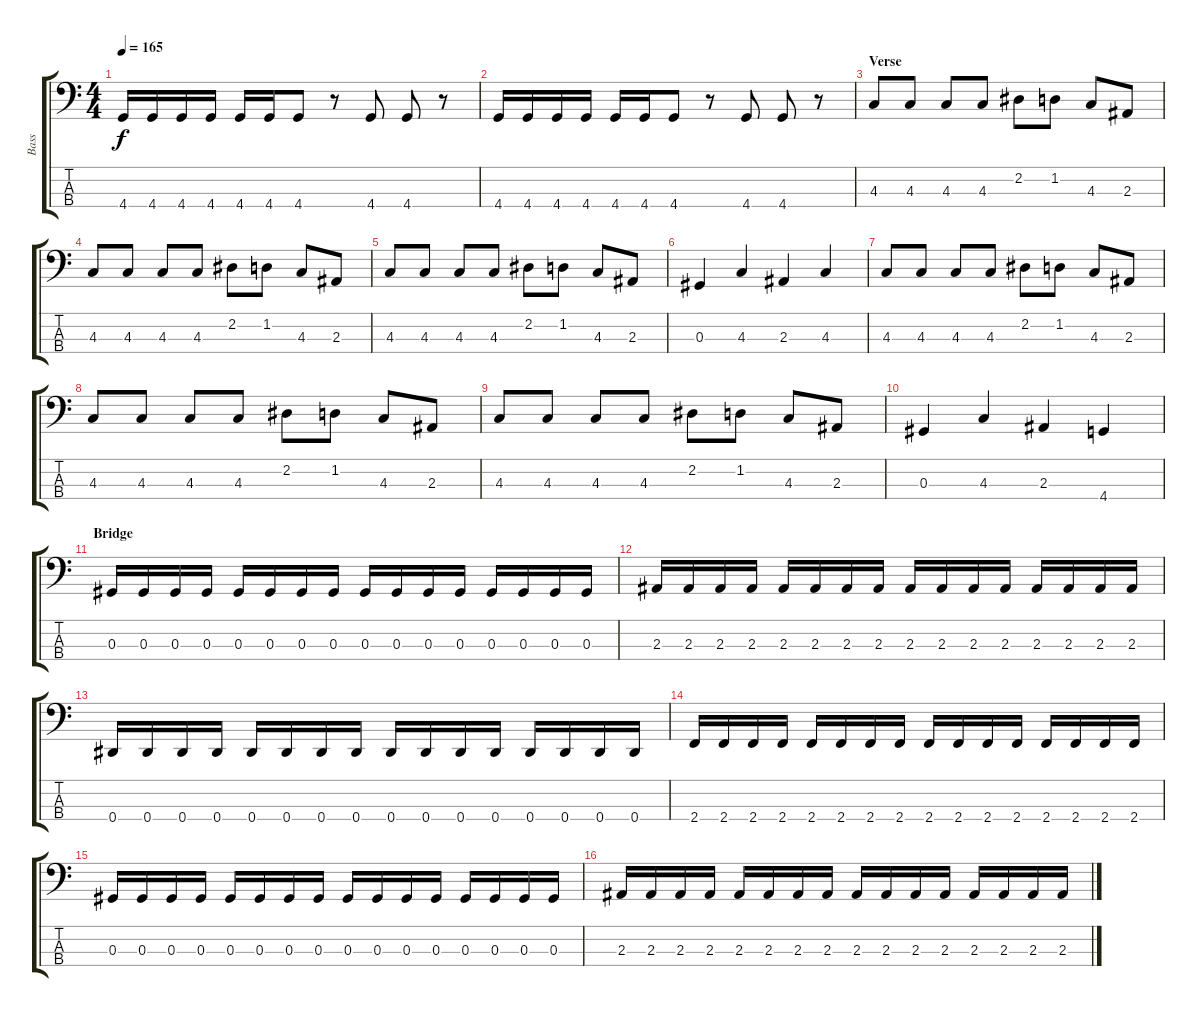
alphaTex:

\track ("Bass" "Bass") {instrument electricbasspick}
\staff {score tabs}
\tuning (Gb2 Db2 Ab1 Eb1) {hide}
\ts (4 4)
\tempo 165
\clef f4
\ks c
4.4.16{dy f} 4.4.16 4.4.16 4.4.16 4.4.16 4.4.16 4.4.8 r.8 4.4.8 4.4.8 r.8 |
4.4.16 4.4.16 4.4.16 4.4.16 4.4.16 4.4.16 4.4.8 r.8 4.4.8 4.4.8 r.8 |
\section ("" "Verse")
4.3.8 4.3.8 4.3.8 4.3.8 2.2.8 1.2.8 4.3.8 2.3.8 |
4.3.8 4.3.8 4.3.8 4.3.8 2.2.8 1.2.8 4.3.8 2.3.8 |
4.3.8 4.3.8 4.3.8 4.3.8 2.2.8 1.2.8 4.3.8 2.3.8 |
0.3.4 4.3.4 2.3.4 4.3.4 |
4.3.8 4.3.8 4.3.8 4.3.8 2.2.8 1.2.8 4.3.8 2.3.8 |
4.3.8 4.3.8 4.3.8 4.3.8 2.2.8 1.2.8 4.3.8 2.3.8 |
4.3.8 4.3.8 4.3.8 4.3.8 2.2.8 1.2.8 4.3.8 2.3.8 |
0.3.4 4.3.4 2.3.4 4.4.4 |
\section ("" "Bridge")
0.3.16 0.3.16 0.3.16 0.3.16 0.3.16 0.3.16 0.3.16 0.3.16 0.3.16 0.3.16 0.3.16 0.3.16 0.3.16 0.3.16 0.3.16 0.3.16 |
2.3.16 2.3.16 2.3.16 2.3.16 2.3.16 2.3.16 2.3.16 2.3.16 2.3.16 2.3.16 2.3.16 2.3.16 2.3.16 2.3.16 2.3.16 2.3.16 |
0.4.16 0.4.16 0.4.16 0.4.16 0.4.16 0.4.16 0.4.16 0.4.16 0.4.16 0.4.16 0.4.16 0.4.16 0.4.16 0.4.16 0.4.16 0.4.16 |
2.4.16 2.4.16 2.4.16 2.4.16 2.4.16 2.4.16 2.4.16 2.4.16 2.4.16 2.4.16 2.4.16 2.4.16 2.4.16 2.4.16 2.4.16 2.4.16 |
0.3.16 0.3.16 0.3.16 0.3.16 0.3.16 0.3.16 0.3.16 0.3.16 0.3.16 0.3.16 0.3.16 0.3.16 0.3.16 0.3.16 0.3.16 0.3.16 |
2.3.16 2.3.16 2.3.16 2.3.16 2.3.16 2.3.16 2.3.16 2.3.16 2.3.16 2.3.16 2.3.16 2.3.16 2.3.16 2.3.16 2.3.16 2.3.16
